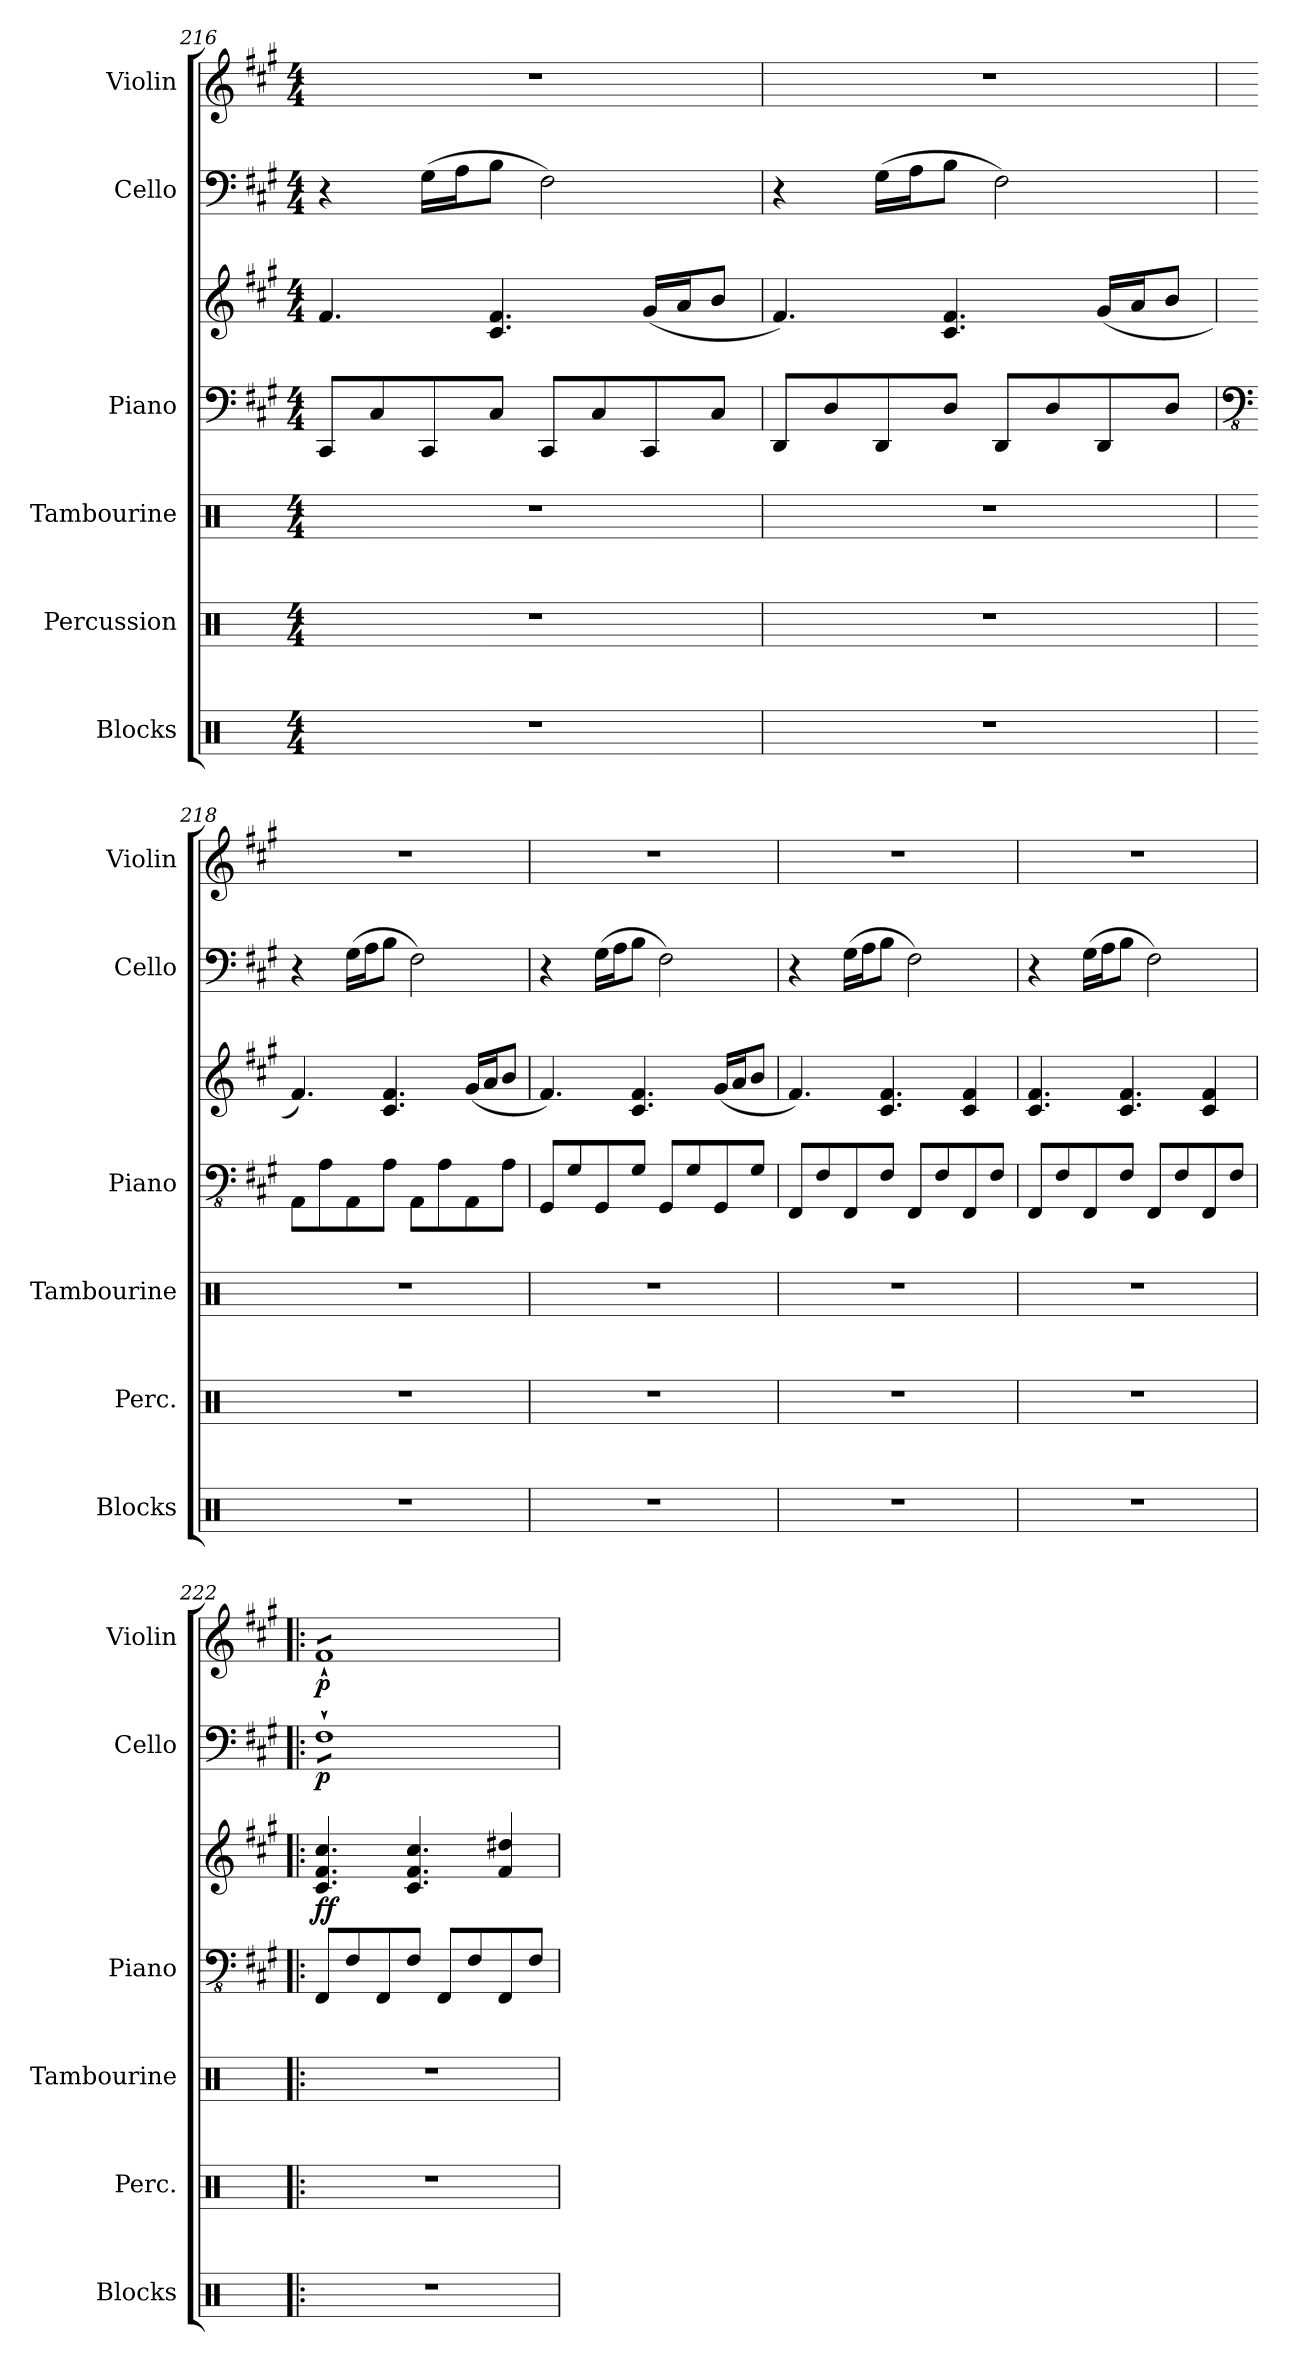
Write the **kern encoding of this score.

**kern	**kern	**kern	**kern	**kern	**dynam	**kern	**dynam	**kern	**dynam
*part6	*part5	*part4	*part3	*part3	*part3	*part2	*part2	*part1	*part1
*staff7	*staff6	*staff5	*staff4	*staff3	*staff3/4	*staff2	*staff2	*staff1	*staff1
*I"Blocks	*I"Percussion	*I"Tambourine	*I"Piano	*	*	*I"Cello	*	*I"Violin	*
*I'Blocks	*I'Perc.	*I'Tambourine	*I'Piano	*	*	*I'Cello	*	*I'Violin	*
*clefX	*clefX	*clefX	*clefF4	*clefG2	*	*clefF4	*	*clefG2	*
*k[]	*k[]	*k[]	*k[f#c#g#]	*k[f#c#g#]	*	*k[f#c#g#]	*	*k[f#c#g#]	*
*M4/4	*M4/4	*M4/4	*M4/4	*M4/4	*	*M4/4	*	*M4/4	*
=216	=216	=216	=216	=216	=216	=216	=216	=216	=216
1r	1r	1r	8CC#/L	4.f#/	.	4r	.	1r	.
.	.	.	8C#/	.	.	.	.	.	.
.	.	.	8CC#/	.	.	(<16G#\LL	.	.	.
.	.	.	.	.	.	16A\J	.	.	.
.	.	.	8C#/J	4.c#/ 4.f#/	.	8B\J	.	.	.
.	.	.	8CC#/L	.	.	2F#\)	.	.	.
.	.	.	8C#/	.	.	.	.	.	.
.	.	.	8CC#/	(<16g#/LL	.	.	.	.	.
.	.	.	.	16a/J	.	.	.	.	.
.	.	.	8C#/J	8b/J	.	.	.	.	.
=217	=217	=217	=217	=217	=217	=217	=217	=217	=217
1r	1r	1r	8DD/L	4.f#/)	.	4r	.	1r	.
.	.	.	8D/	.	.	.	.	.	.
.	.	.	8DD/	.	.	(<16G#\LL	.	.	.
.	.	.	.	.	.	16A\J	.	.	.
.	.	.	8D/J	4.c#/ 4.f#/	.	8B\J	.	.	.
.	.	.	8DD/L	.	.	2F#\)	.	.	.
.	.	.	8D/	.	.	.	.	.	.
.	.	.	8DD/	(<16g#/LL	.	.	.	.	.
.	.	.	.	16a/J	.	.	.	.	.
.	.	.	8D/J	8b/J	.	.	.	.	.
!!LO:LB:g=z
=218	=218	=218	=218	=218	=218	=218	=218	=218	=218
*	*	*	*clefFv4	*	*	*	*	*	*
1r	1r	1r	8AAA\L	4.f#/)	.	4r	.	1r	.
.	.	.	8AA\	.	.	.	.	.	.
.	.	.	8AAA\	.	.	(<16G#\LL	.	.	.
.	.	.	.	.	.	16A\J	.	.	.
.	.	.	8AA\J	4.c#/ 4.f#/	.	8B\J	.	.	.
.	.	.	8AAA\L	.	.	2F#\)	.	.	.
.	.	.	8AA\	.	.	.	.	.	.
.	.	.	8AAA\	(<16g#/LL	.	.	.	.	.
.	.	.	.	16a/J	.	.	.	.	.
.	.	.	8AA\J	8b/J	.	.	.	.	.
=219	=219	=219	=219	=219	=219	=219	=219	=219	=219
1r	1r	1r	8GGG#/L	4.f#/)	.	4r	.	1r	.
.	.	.	8GG#/	.	.	.	.	.	.
.	.	.	8GGG#/	.	.	(<16G#\LL	.	.	.
.	.	.	.	.	.	16A\J	.	.	.
.	.	.	8GG#/J	4.c#/ 4.f#/	.	8B\J	.	.	.
.	.	.	8GGG#/L	.	.	2F#\)	.	.	.
.	.	.	8GG#/	.	.	.	.	.	.
.	.	.	8GGG#/	(<16g#/LL	.	.	.	.	.
.	.	.	.	16a/J	.	.	.	.	.
.	.	.	8GG#/J	8b/J	.	.	.	.	.
=220	=220	=220	=220	=220	=220	=220	=220	=220	=220
1r	1r	1r	8FFF#/L	4.f#/)	.	4r	.	1r	.
.	.	.	8FF#/	.	.	.	.	.	.
.	.	.	8FFF#/	.	.	(<16G#\LL	.	.	.
.	.	.	.	.	.	16A\J	.	.	.
.	.	.	8FF#/J	4.c#/ 4.f#/	.	8B\J	.	.	.
.	.	.	8FFF#/L	.	.	2F#\)	.	.	.
.	.	.	8FF#/	.	.	.	.	.	.
.	.	.	8FFF#/	4c#/ 4f#/	.	.	.	.	.
.	.	.	8FF#/J	.	.	.	.	.	.
=221	=221	=221	=221	=221	=221	=221	=221	=221	=221
1r	1r	1r	8FFF#/L	4.c#/ 4.f#/	.	4r	.	1r	.
.	.	.	8FF#/	.	.	.	.	.	.
.	.	.	8FFF#/	.	.	(<16G#\LL	.	.	.
.	.	.	.	.	.	16A\J	.	.	.
.	.	.	8FF#/J	4.c#/ 4.f#/	.	8B\J	.	.	.
.	.	.	8FFF#/L	.	.	2F#\)	.	.	.
.	.	.	8FF#/	.	.	.	.	.	.
.	.	.	8FFF#/	4c#/ 4f#/	.	.	.	.	.
.	.	.	8FF#/J	.	.	.	.	.	.
!!LO:PB:g=z
=222!|:	=222!|:	=222!|:	=222!|:	=222!|:	=222!|:	=222!|:	=222!|:	=222!|:	=222!|:
!	!	!	!	!	!LO:DY:b	!	!LO:DY:b	!	!LO:DY:b
*	*	*	*	*	*	*tremolo	*	*	*
*	*	*	*	*	*	*	*	*tremolo	*
1r	1r	1r	8FFF#/L	4.c#/ 4.f#/ 4.cc#/	ff	8F#`L	p	8f#`L	p
.	.	.	8FF#/	.	.	8F#`	.	8f#`	.
.	.	.	8FFF#/	.	.	8F#`	.	8f#`	.
.	.	.	8FF#/J	4.c#/ 4.f#/ 4.cc#/	.	8F#`	.	8f#`	.
.	.	.	8FFF#/L	.	.	8F#`	.	8f#`	.
.	.	.	8FF#/	.	.	8F#`	.	8f#`	.
.	.	.	8FFF#/	4f#/ 4dd#X/	.	8F#`	.	8f#`	.
.	.	.	8FF#/J	.	.	8F#`J	.	8f#`J	.
*	*	*	*	*	*	*	*	*Xtremolo	*
*	*	*	*	*	*	*Xtremolo	*	*	*
=	=	=	=	=	=	=	=	=	=
*-	*-	*-	*-	*-	*-	*-	*-	*-	*-
